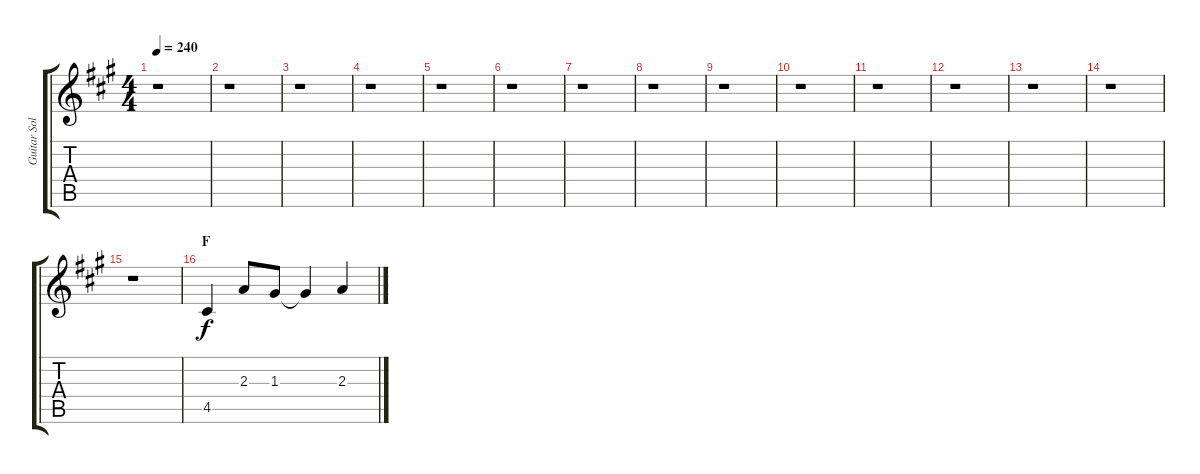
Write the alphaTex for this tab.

\track ("Guitar Solo" "Guitar Sol") {instrument acousticguitarnylon}
\staff {score tabs}
\tuning (E4 B3 G3 D3 A2 E2) {hide}
\ts (4 4)
\tempo 240
\clef g2
\ks a
r.1{dy f} |
r.1 |
r.1 |
r.1 |
r.1 |
r.1 |
r.1 |
r.1 |
r.1 |
r.1 |
r.1 |
r.1 |
r.1 |
r.1 |
r.1 |
\section ("" "F")
4.5.4 2.3.8 1.3.8 1.3{t}.4 2.3.4
